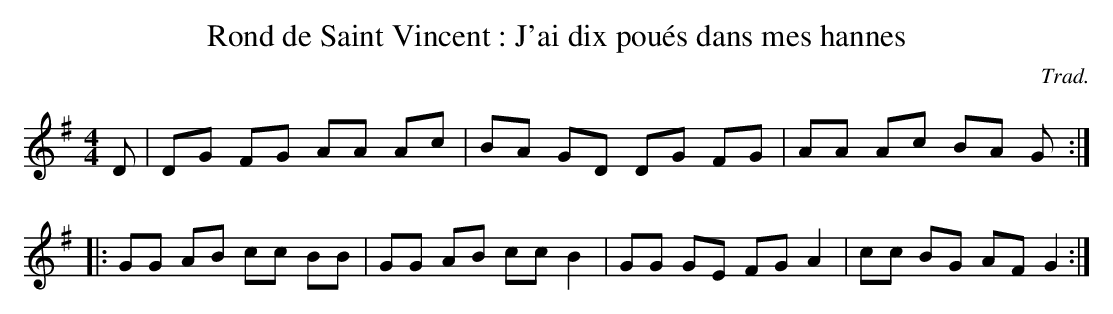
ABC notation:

X:1
T:Rond de Saint Vincent : J'ai dix poués dans mes hannes
C:Trad.
M:4/4
L:1/8
K:G
D | DG FG AA Ac | BA GD DG FG | AA Ac BA G ::
GG AB cc BB | GG AB cc B2 | GG GE FG A2 | cc BG AF G2 :|
